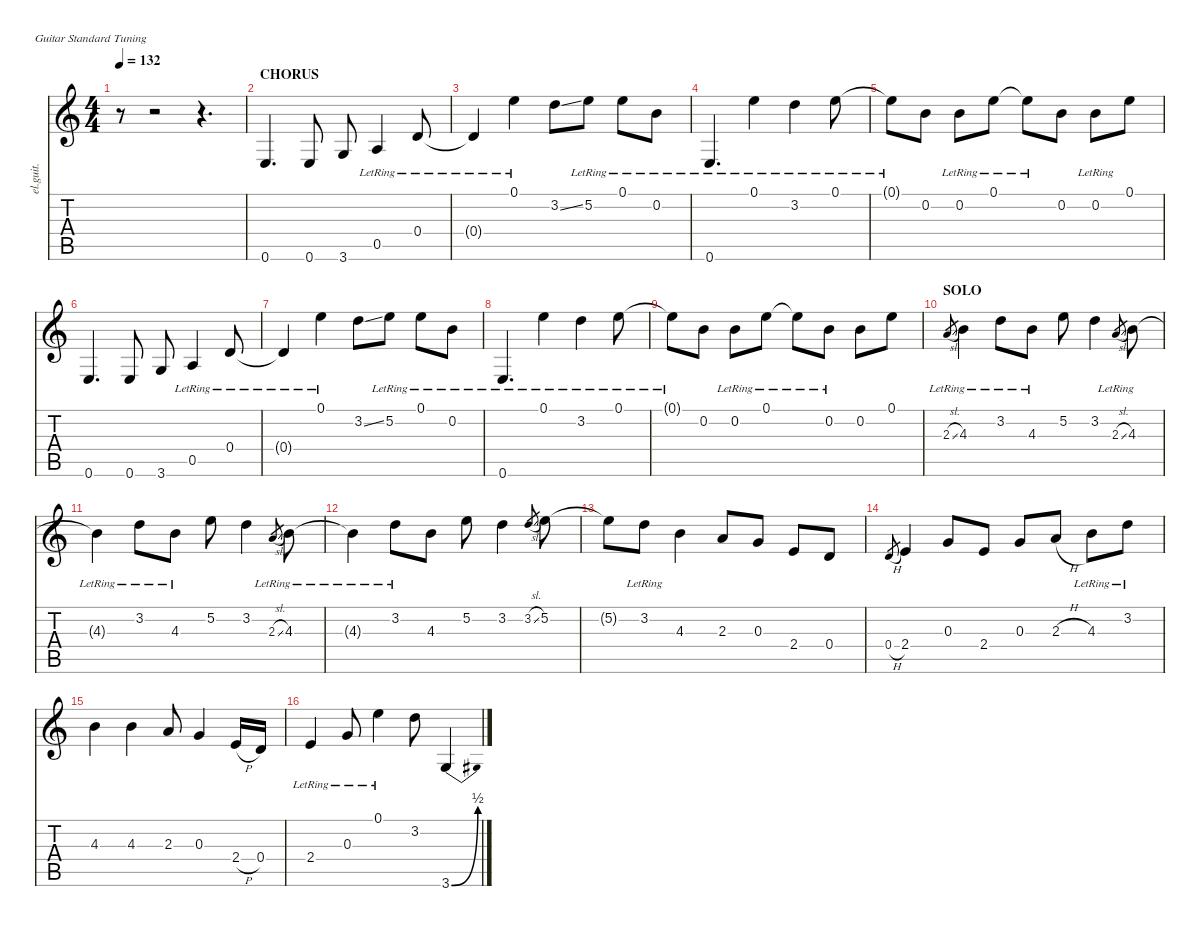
\defaultSystemsLayout 4
\hideDynamics
\bracketExtendMode nobrackets
\otherSystemsTrackNameOrientation horizontal
\track ("Gtr.2" "el.guit.") {instrument electricguitarclean}
\staff {score tabs}
\tuning (E4 B3 G3 D3 A2 E2)
\ts (4 4)
\tempo 132
\clef g2
\ks c
r.8{dy f beam Down} r.2{beam Down} r.4{d beam Down} |
\section ("" "CHORUS")
0.6.4{d dy ff beam Up} 0.6.8{dy mf beam Up} 3.6.8{dy f beam Up} 0.5{lr}.4{dy ff beam Up} 0.4{lr}.8{dy fff beam Up} |
0.4{lr t}.4{dy f beam Up} 0.1{lr}.4{dy ff beam Down} 3.2{ss}.8{dy mf beam Down} 5.2{lr}.8{beam Down} 0.1{lr}.8{dy f beam Down} 0.2{lr}.8{dy mp beam Down} |
0.6{lr}.4{d dy ff beam Up} 0.1{lr}.4{beam Down} 3.2{lr}.4{dy mp beam Down} 0.1{lr}.8{dy ff beam Down} |
0.1{lr t}.8{dy f beam Down} 0.2.8{dy mf beam Down} 0.2{lr}.8{dy f beam Down} 0.1{lr}.8{dy fff beam Down} 0.1{lr t}.8{dy f beam Down} 0.2.8{beam Down} 0.2{lr}.8{dy mf beam Down} 0.1.8{dy mp beam Down} |
0.6.4{d dy ff beam Up} 0.6.8{dy mf beam Up} 3.6.8{dy f beam Up} 0.5{lr}.4{dy ff beam Up} 0.4{lr}.8{dy fff beam Up} |
0.4{lr t}.4{dy f beam Up} 0.1{lr}.4{dy ff beam Down} 3.2{ss}.8{dy mf beam Down} 5.2{lr}.8{beam Down} 0.1{lr}.8{dy f beam Down} 0.2{lr}.8{dy mp beam Down} |
0.6{lr}.4{d dy ff beam Up} 0.1{lr}.4{beam Down} 3.2{lr}.4{dy mp beam Down} 0.1{lr}.8{dy ff beam Down} |
0.1{lr t}.8{dy f beam Down} 0.2.8{dy mf beam Down} 0.2{lr}.8{dy f beam Down} 0.1{lr}.8{dy fff beam Down} 0.1{lr t}.8{dy f beam Down} 0.2{lr}.8{dy mp beam Down} 0.2.8{dy f beam Down} 0.1.8{beam Down} |
\section ("" "SOLO ")
2.3{sl lr}.8{gr dy mf beam Up} 4.3{lr}.4{dy ff beam Down} 3.2{lr}.8{dy f beam Down} 4.3{lr}.8{beam Down} 5.2.8{beam Down} 3.2.4{dy ff beam Down} 2.3{sl lr}.8{gr dy mf beam Up} 4.3{lr}.8{dy fff beam Down} |
4.3{lr t}.4{dy f beam Down} 3.2{lr}.8{beam Down} 4.3{lr}.8{beam Down} 5.2.8{dy ff beam Down} 3.2.4{dy f beam Down} 2.3{sl lr}.8{gr dy mf beam Up} 4.3{lr}.8{dy ff beam Down} |
4.3{lr t}.4{dy f beam Down} 3.2{lr}.8{beam Down} 4.3.8{beam Down} 5.2.8{beam Down} 3.2.4{dy mp beam Down} 3.2{sl}.8{gr dy mf beam Up} 5.2.8{dy f beam Down} |
5.2{t}.8{beam Down} 3.2{lr}.8{dy mf beam Down} 4.3.4{dy mp beam Down} 2.3.8{dy mf beam Up} 0.3.8{dy f beam Up} 2.4.8{dy ff beam Up} 0.4.8{dy mf beam Up} |
0.4{h}.8{gr beam Up} 2.4.4{dy f beam Up} 0.3.8{beam Up} 2.4.8{beam Up} 0.3.8{dy mp beam Up} 2.3{h}.8{dy mf beam Up} 4.3{lr}.8{dy f beam Down} 3.2{lr}.8{dy ff beam Down} |
4.3.4{dy mf beam Down} 4.3.4{dy mp beam Down} 2.3.8{dy ff beam Up} 0.3.4{dy f beam Up} 2.4{h}.16{beam Up} 0.4.16{dy mf beam Up} |
2.4{lr}.4{beam Up} 0.3{lr}.8{dy mp beam Up} 0.1{lr}.4{dy ff beam Down} 3.2.8{dy f beam Down} 3.6{be (bend 0 0 30 2)}.4{dy ff beam Up}
